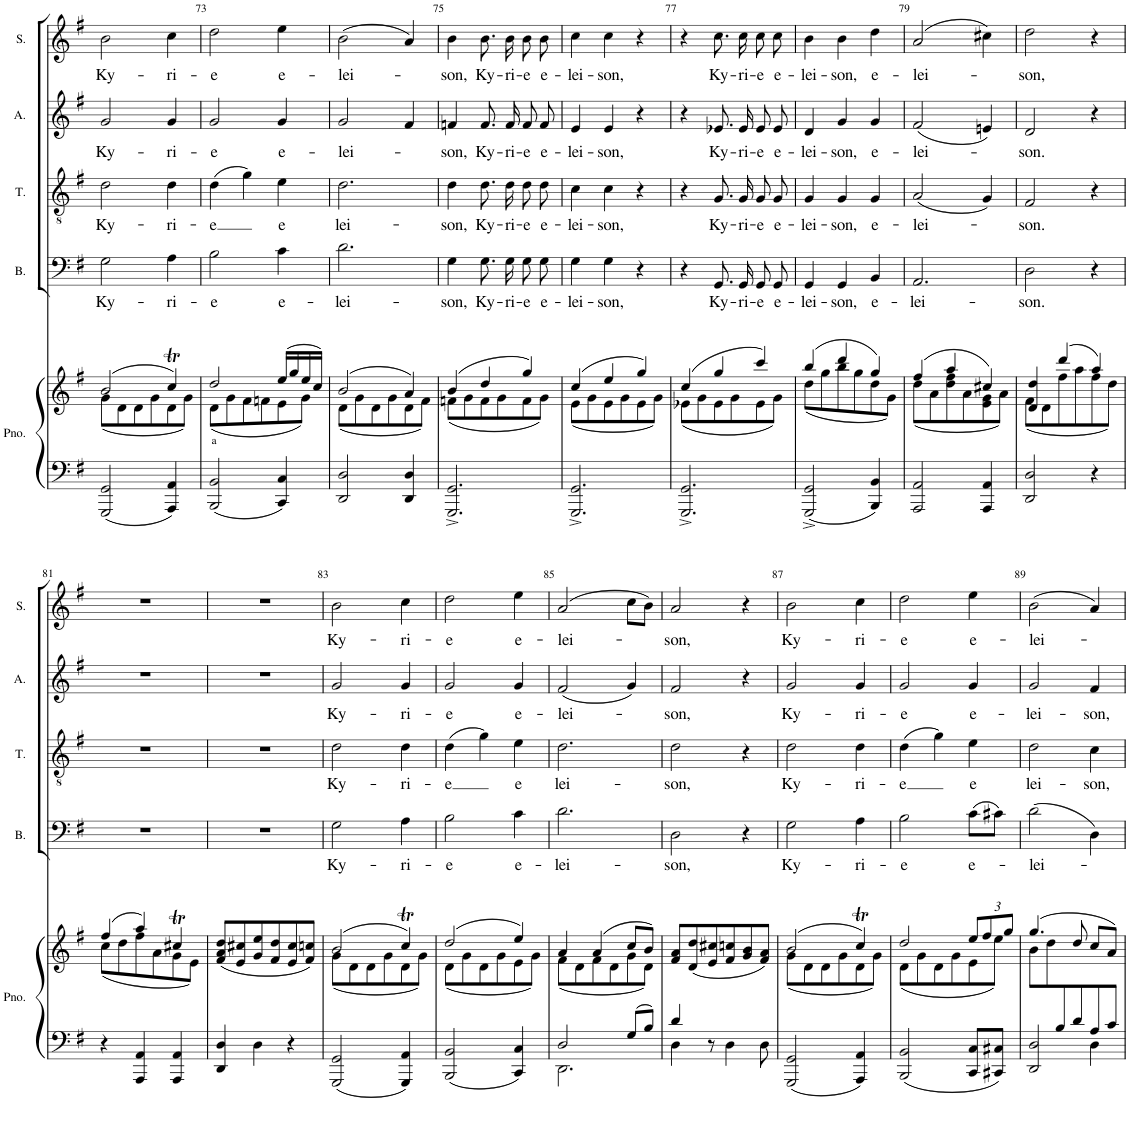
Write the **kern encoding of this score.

**kern	**kern	**text	**kern	**text	**kern	**text	**kern	**text	**kern	**text
*part5	*part5	*part5	*part4	*part4	*part3	*part3	*part2	*part2	*part1	*part1
*staff6	*staff5	*staff5	*staff4	*staff4	*staff3	*staff3	*staff2	*staff2	*staff1	*staff1
*I"Piano	*	*	*I"Bass	*	*I"Tenor	*	*I"Alto	*	*I"Soprano	*
*I'Pno.	*	*	*I'B.	*	*I'T.	*	*I'A.	*	*I'S.	*
!!LO:PB:g=z
*clefF4	*clefG2	*	*clefF4	*	*clefGv2	*	*clefG2	*	*clefG2	*
*k[f#]	*k[f#]	*	*k[f#]	*	*k[f#]	*	*k[f#]	*	*k[f#]	*
*M3/4	*M3/4	*	*M3/4	*	*M3/4	*	*M3/4	*	*M3/4	*
=72	=72	=72	=72	=72	=72	=72	=72	=72	=72	=72
*	*^	*	*	*	*	*	*	*	*	*
!	!	!	!	!	!LO:LY:b	!	!LO:LY:b	!	!LO:LY:b	!	!LO:LY:b
2GGG/ 2GG/	(2b/	(8g\L	.	2G\	Ky-	2d\	Ky-	2g/	Ky-	2b\	Ky-
.	.	8d\	.	.	.	.	.	.	.	.	.
.	.	8d\	.	.	.	.	.	.	.	.	.
.	.	8g\	.	.	.	.	.	.	.	.	.
!	!	!	!	!	!LO:LY:b	!	!LO:LY:b	!	!LO:LY:b	!	!LO:LY:b
4AAA/ 4AA/	4ccT/)	8d\	.	4A\	-ri-	4d\	-ri-	4g/	-ri-	4cc\	-ri-
.	.	8g\J)	.	.	.	.	.	.	.	.	.
=73	=73	=73	=73	=73	=73	=73	=73	=73	=73	=73	=73
!	!	!	!LO:LY:b	!	!LO:LY:b	!	!LO:LY:b	!	!LO:LY:b	!	!LO:LY:b
2BBB/ 2BB/	2dd/	(8d\L	a	2B\	-e	(4d\	-e	2g/	-e	2dd\	-e
.	.	8g\	.	.	.	.	.	.	.	.	.
.	.	8f#\	.	.	.	4g\)	.	.	.	.	.
.	.	8fn\	.	.	.	.	.	.	.	.	.
!	!	!	!	!	!LO:LY:b	!	!LO:LY:b	!	!LO:LY:b	!	!LO:LY:b
4CC/ 4C/	(16ee/LL	8e\	.	4c\	e-	4e\	e	4g/	e-	4ee\	e-
.	16gg/	.	.	.	.	.	.	.	.	.	.
.	16ee/	8g\J)	.	.	.	.	.	.	.	.	.
.	16cc/JJ)	.	.	.	.	.	.	.	.	.	.
=74	=74	=74	=74	=74	=74	=74	=74	=74	=74	=74	=74
!	!	!	!	!	!LO:LY:b	!	!LO:LY:b	!	!LO:LY:b	!	!LO:LY:b
2DD/ 2D/	(2b/	(8d\L	.	2.d\	-lei-	2.d\	-lei-	2g/	-lei-	(2b\	-lei-
.	.	8g\	.	.	.	.	.	.	.	.	.
.	.	8d\	.	.	.	.	.	.	.	.	.
.	.	8g\	.	.	.	.	.	.	.	.	.
4DD/ 4D/	4a/)	8d\	.	.	.	.	.	4f#/	.	4a/)	.
.	.	8f#\J)	.	.	.	.	.	.	.	.	.
=75	=75	=75	=75	=75	=75	=75	=75	=75	=75	=75	=75
!	!	!	!	!	!LO:LY:b	!	!LO:LY:b	!	!LO:LY:b	!	!LO:LY:b
2.GGG/^ 2.GG/^	(4b/	(8fn\L	.	4G\	-son,	4d\	-son,	4fn/	-son,	4b\	-son,
.	.	8g\	.	.	.	.	.	.	.	.	.
!	!	!	!	!	!LO:LY:b	!	!LO:LY:b	!	!LO:LY:b	!	!LO:LY:b
.	4dd/	8f\	.	8.G\	Ky-	8.d\L	Ky-	8.f/L	Ky-	8.b\	Ky-
.	.	8g\	.	.	.	.	.	.	.	.	.
!	!	!	!	!	!LO:LY:b	!	!LO:LY:b	!	!LO:LY:b	!	!LO:LY:b
.	.	.	.	16G\	-ri-	16d\Jk	-ri-	16f/Jk	-ri-	16b\	-ri-
!	!	!	!	!	!LO:LY:b	!	!LO:LY:b	!	!LO:LY:b	!	!LO:LY:b
.	4gg/)	8f\	.	8G\	-e	8d\L	-e	8f/L	-e	8b\	-e
!	!	!	!	!	!LO:LY:b	!	!LO:LY:b	!	!LO:LY:b	!	!LO:LY:b
.	.	8g\J)	.	8G\	e-	8d\J	e-	8f/J	e-	8b\	e-
=76	=76	=76	=76	=76	=76	=76	=76	=76	=76	=76	=76
!	!	!	!	!	!LO:LY:b	!	!LO:LY:b	!	!LO:LY:b	!	!LO:LY:b
2.GGG/^ 2.GG/^	(4cc/	(8e\L	.	4G\	-lei-	4c\	-lei-	4e/	-lei-	4cc\	-lei-
.	.	8g\	.	.	.	.	.	.	.	.	.
!	!	!	!	!	!LO:LY:b	!	!LO:LY:b	!	!LO:LY:b	!	!LO:LY:b
.	4ee/	8e\	.	4G\	-son,	4c\	-son,	4e/	-son,	4cc\	-son,
.	.	8g\	.	.	.	.	.	.	.	.	.
.	4gg/)	8e\	.	4r	.	4r	.	4r	.	4r	.
.	.	8g\J)	.	.	.	.	.	.	.	.	.
=77	=77	=77	=77	=77	=77	=77	=77	=77	=77	=77	=77
2.GGG/^ 2.GG/^	(4cc/	(8e-X\L	.	4r	.	4r	.	4r	.	4r	.
.	.	8g\	.	.	.	.	.	.	.	.	.
!	!	!	!	!	!LO:LY:b	!	!LO:LY:b	!	!LO:LY:b	!	!LO:LY:b
.	4gg/	8e-\	.	8.GG/	Ky-	8.G/L	Ky-	8.e-X/L	Ky-	8.cc\	Ky-
.	.	8g\	.	.	.	.	.	.	.	.	.
!	!	!	!	!	!LO:LY:b	!	!LO:LY:b	!	!LO:LY:b	!	!LO:LY:b
.	.	.	.	16GG/	-ri-	16G/Jk	-ri-	16e-/Jk	-ri-	16cc\	-ri-
!	!	!	!	!	!LO:LY:b	!	!LO:LY:b	!	!LO:LY:b	!	!LO:LY:b
.	4ccc/)	8e-\	.	8GG/	-e	8G/L	-e	8e-/L	-e	8cc\	-e
!	!	!	!	!	!LO:LY:b	!	!LO:LY:b	!	!LO:LY:b	!	!LO:LY:b
.	.	8g\J)	.	8GG/	e-	8G/J	e-	8e-/J	e-	8cc\	e-
=78	=78	=78	=78	=78	=78	=78	=78	=78	=78	=78	=78
!	!	!	!	!	!LO:LY:b	!	!LO:LY:b	!	!LO:LY:b	!	!LO:LY:b
2GGG/^ 2GG/^	(4bb/	(8dd\L	.	4GG/	-lei-	4G/	-lei-	4d/	-lei-	4b\	-lei-
.	.	8gg\	.	.	.	.	.	.	.	.	.
!	!	!	!	!	!LO:LY:b	!	!LO:LY:b	!	!LO:LY:b	!	!LO:LY:b
.	4ddd/	8bb\	.	4GG/	-son,	4G/	-son,	4g/	-son,	4b\	-son,
.	.	8gg\	.	.	.	.	.	.	.	.	.
!	!	!	!	!	!LO:LY:b	!	!LO:LY:b	!	!LO:LY:b	!	!LO:LY:b
4BBB/ 4BB/	4gg/)	8dd\	.	4BB/	e-	4G/	e-	4g/	e-	4dd\	e-
.	.	8g\J)	.	.	.	.	.	.	.	.	.
=79	=79	=79	=79	=79	=79	=79	=79	=79	=79	=79	=79
!	!	!	!	!	!LO:LY:b	!	!LO:LY:b	!	!LO:LY:b	!	!LO:LY:b
2AAA/ 2AA/	(4ff#/	(8dd\L	.	2.AA/	-lei-	(2A/	-lei-	(2f#/	-lei-	(2a/	-lei-
.	.	8a\	.	.	.	.	.	.	.	.	.
.	4aa/	8dd\ 8ff#\	.	.	.	.	.	.	.	.	.
.	.	8a\	.	.	.	.	.	.	.	.	.
4AAA/ 4AA/	4cc#X/)	8e\ 8g\	.	.	.	4G/)	.	4en/)	.	4cc#X\)	.
.	.	8a\J)	.	.	.	.	.	.	.	.	.
=80	=80	=80	=80	=80	=80	=80	=80	=80	=80	=80	=80
!	!	!	!	!	!LO:LY:b	!	!LO:LY:b	!	!LO:LY:b	!	!LO:LY:b
2DD/ 2D/	4d/ 4dd/	(8f#\L	.	2D\	-son.	2F#/	-son.	2d/	-son.	2dd\	-son,
.	.	8d\	.	.	.	.	.	.	.	.	.
.	(4ddd/	8ff#\	.	.	.	.	.	.	.	.	.
.	.	8aa\	.	.	.	.	.	.	.	.	.
4r	4aa/)	8ff#\	.	4r	.	4r	.	4r	.	4r	.
.	.	8dd\J)	.	.	.	.	.	.	.	.	.
!!LO:LB:g=z
=81	=81	=81	=81	=81	=81	=81	=81	=81	=81	=81	=81
4r	(4ff#/	(8cc\L	.	2.r	.	2.r	.	2.r	.	2.r	.
.	.	8dd\	.	.	.	.	.	.	.	.	.
4AAA/ 4AA/	4aa/)	8ff#\	.	.	.	.	.	.	.	.	.
.	.	8a\	.	.	.	.	.	.	.	.	.
4AAA/ 4AA/	4cc#Xt/	8g\	.	.	.	.	.	.	.	.	.
.	.	8e\J)	.	.	.	.	.	.	.	.	.
*	*v	*v	*	*	*	*	*	*	*	*	*
=82	=82	=82	=82	=82	=82	=82	=82	=82	=82	=82
4DD/ 4D/	(8f#/ 8a/ 8dd/L	.	2.r	.	2.r	.	2.r	.	2.r	.
.	8e/ 8cc#X/	.	.	.	.	.	.	.	.	.
4D\	8g/ 8ee/	.	.	.	.	.	.	.	.	.
.	8f#/ 8dd/	.	.	.	.	.	.	.	.	.
4r	8e/ 8cc#/	.	.	.	.	.	.	.	.	.
.	8f#/ 8ccn/J)	.	.	.	.	.	.	.	.	.
=83	=83	=83	=83	=83	=83	=83	=83	=83	=83	=83
*	*^	*	*	*	*	*	*	*	*	*
!	!	!	!	!	!LO:LY:b	!	!LO:LY:b	!	!LO:LY:b	!	!LO:LY:b
2GGG/ 2GG/	(2b/	(8g\L	.	2G\	Ky-	2d\	Ky-	2g/	Ky-	2b\	Ky-
.	.	8d\	.	.	.	.	.	.	.	.	.
.	.	8d\	.	.	.	.	.	.	.	.	.
.	.	8g\	.	.	.	.	.	.	.	.	.
!	!	!	!	!	!LO:LY:b	!	!LO:LY:b	!	!LO:LY:b	!	!LO:LY:b
4GGG/ 4AA/	4ccT/)	8d\	.	4A\	-ri-	4d\	-ri-	4g/	-ri-	4cc\	-ri-
.	.	8g\J)	.	.	.	.	.	.	.	.	.
=84	=84	=84	=84	=84	=84	=84	=84	=84	=84	=84	=84
!	!	!	!	!	!LO:LY:b	!	!LO:LY:b	!	!LO:LY:b	!	!LO:LY:b
2BBB/ 2BB/	(2dd/	(8d\L	.	2B\	-e	(4d\	-e	2g/	-e	2dd\	-e
.	.	8g\	.	.	.	.	.	.	.	.	.
.	.	8d\	.	.	.	4g\)	.	.	.	.	.
.	.	8g\	.	.	.	.	.	.	.	.	.
!	!	!	!	!	!LO:LY:b	!	!LO:LY:b	!	!LO:LY:b	!	!LO:LY:b
4CC/ 4C/	4ee/)	8e\	.	4c\	e-	4e\	e	4g/	e-	4ee\	e-
.	.	8g\J)	.	.	.	.	.	.	.	.	.
=85	=85	=85	=85	=85	=85	=85	=85	=85	=85	=85	=85
*^	*	*	*	*	*	*	*	*	*	*	*
!	!	!	!	!	!	!LO:LY:b	!	!LO:LY:b	!	!LO:LY:b	!	!LO:LY:b
2D/	2.DD\	4a/	(8f#\L	.	2.d\	-lei-	2.d\	-lei-	(2f#/	-lei-	(2a/	-lei-
.	.	.	8d\	.	.	.	.	.	.	.	.	.
.	.	(4a/	8f#\	.	.	.	.	.	.	.	.	.
.	.	.	8d\	.	.	.	.	.	.	.	.	.
8G/L	.	8cc/L	8g\	.	.	.	.	.	4g/)	.	8cc\L	.
8B/J	.	8b/J)	8d\J)	.	.	.	.	.	.	.	8b\J)	.
=86	=86	=86	=86	=86	=86	=86	=86	=86	=86	=86	=86	=86
!	!	!	!	!	!	!LO:LY:b	!	!LO:LY:b	!	!LO:LY:b	!	!LO:LY:b
*	*	*v	*v	*	*	*	*	*	*	*	*	*
4d/	4D\	8f#/ 8a/L	.	2D\	-son,	2d\	-son,	2f#/	-son,	2a/	-son,
.	.	(8d/ 8dd/	.	.	.	.	.	.	.	.	.
8r	2ryy	8e/ 8cc#X/	.	.	.	.	.	.	.	.	.
4D\	.	8f#/ 8ccn/	.	.	.	.	.	.	.	.	.
.	.	8g/ 8b/	.	4r	.	4r	.	4r	.	4r	.
8D\	.	8f#/ 8a/J)	.	.	.	.	.	.	.	.	.
*v	*v	*	*	*	*	*	*	*	*	*	*
=87	=87	=87	=87	=87	=87	=87	=87	=87	=87	=87
*	*^	*	*	*	*	*	*	*	*	*
!	!	!	!	!	!LO:LY:b	!	!LO:LY:b	!	!LO:LY:b	!	!LO:LY:b
2GGG/ 2GG/	(2b/	(8g\L	.	2G\	Ky-	2d\	Ky-	2g/	Ky-	2b\	Ky-
.	.	8d\	.	.	.	.	.	.	.	.	.
.	.	8d\	.	.	.	.	.	.	.	.	.
.	.	8g\	.	.	.	.	.	.	.	.	.
!	!	!	!	!	!LO:LY:b	!	!LO:LY:b	!	!LO:LY:b	!	!LO:LY:b
4AAA/ 4AA/	4ccT/)	8d\	.	4A\	-ri-	4d\	-ri-	4g/	-ri-	4cc\	-ri-
.	.	8g\J)	.	.	.	.	.	.	.	.	.
=88	=88	=88	=88	=88	=88	=88	=88	=88	=88	=88	=88
!	!	!	!	!	!LO:LY:b	!	!LO:LY:b	!	!LO:LY:b	!	!LO:LY:b
2BBB/ 2BB/	2dd/	(8d\L	.	2B\	-e	(4d\	-e	2g/	-e	2dd\	-e
.	.	8g\	.	.	.	.	.	.	.	.	.
.	.	8d\	.	.	.	4g\)	.	.	.	.	.
.	.	8g\	.	.	.	.	.	.	.	.	.
*	*Xbrackettup	*	*	*	*	*	*	*	*	*	*
!	!	!	!	!	!LO:LY:b	!	!LO:LY:b	!	!LO:LY:b	!	!LO:LY:b
8CC/ 8C/L	12ee/L	8e\	.	(8c\L	e-	4e\	e	4g/	e-	4ee\	e-
.	12ff#/	.	.	.	.	.	.	.	.	.	.
8CC#X/ 8C#X/J	.	8ee\J)	.	8c#X\J)	.	.	.	.	.	.	.
.	12gg/J	.	.	.	.	.	.	.	.	.	.
=89	=89	=89	=89	=89	=89	=89	=89	=89	=89	=89	=89
*^	*	*	*	*	*	*	*	*	*	*	*
!	!	!	!	!	!	!LO:LY:b	!	!LO:LY:b	!	!LO:LY:b	!	!LO:LY:b
4ryy	2DD/ 2D/	(4.gg/	8b\L	.	(2d\	-lei-	2d\	-lei-	2g/	-lei-	(2b\	-lei-
.	.	.	8dd\	.	.	.	.	.	.	.	.	.
8B/	.	.	2ryy	.	.	.	.	.	.	.	.	.
8d/	.	8dd/	.	.	.	.	.	.	.	.	.	.
!	!	!	!	!	!	!	!	!LO:LY:b	!	!LO:LY:b	!	!
8A/	4D\	8cc/L	.	.	4D\)	.	4c\	-son,	4f#/	-son,	4a/)	.
8c/J	.	8a/J)	.	.	.	.	.	.	.	.	.	.
*v	*v	*	*	*	*	*	*	*	*	*	*	*
*	*v	*v	*	*	*	*	*	*	*	*	*
=	=	=	=	=	=	=	=	=	=	=
*-	*-	*-	*-	*-	*-	*-	*-	*-	*-	*-
